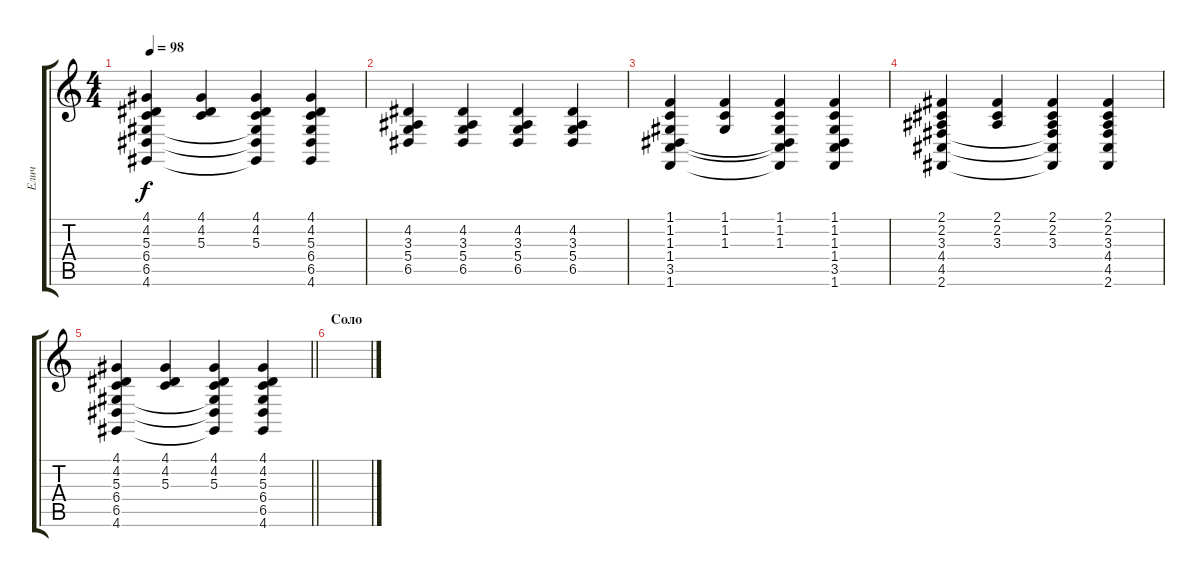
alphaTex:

\track ("Елич" "Елич") {instrument brightacousticpiano}
\staff {score tabs}
\tuning (E4 B3 G3 D3 A2 E2) {hide}
\ts (4 4)
\tempo 98
\clef g2
\ks c
(4.1 4.2 5.3 6.4 6.5 4.6).4{dy f} (4.1 4.2 5.3).4 (4.1 4.2 5.3 6.4{t} 6.5{t} 4.6{t}).4 (4.1 4.2 5.3 6.4 6.5 4.6).4 |
(4.2 3.3 5.4 6.5).4 (4.2 3.3 5.4 6.5).4 (4.2 3.3 5.4 6.5).4 (4.2 3.3 5.4 6.5).4 |
(1.1 1.2 1.3 1.4 3.5 1.6).4 (1.1 1.2 1.3).4 (1.1 1.2 1.3 1.4{t} 3.5{t} 1.6{t}).4 (1.1 1.2 1.3 1.4 3.5 1.6).4 |
(2.1 2.2 3.3 4.4 4.5 2.6).4 (2.1 2.2 3.3).4 (2.1 2.2 3.3 4.4{t} 4.5{t} 2.6{t}).4 (2.1 2.2 3.3 4.4 4.5 2.6).4 |
\barLineRight lightlight
(4.1 4.2 5.3 6.4 6.5 4.6).4 (4.1 4.2 5.3).4 (4.1 4.2 5.3 6.4{t} 6.5{t} 4.6{t}).4 (4.1 4.2 5.3 6.4 6.5 4.6).4 |
\section ("" "Соло")
